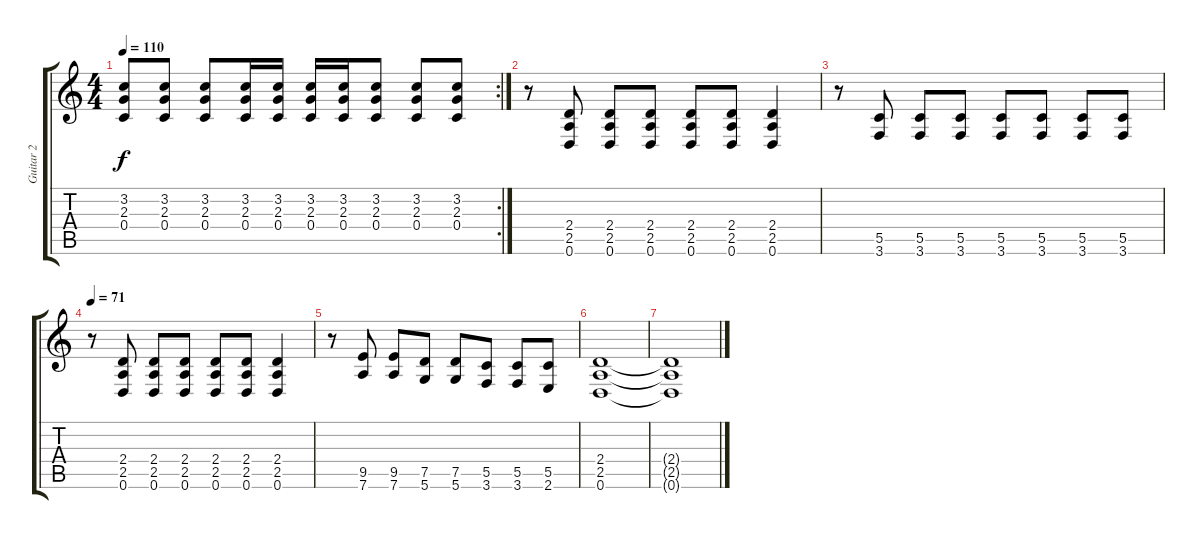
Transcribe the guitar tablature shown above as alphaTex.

\track ("Guitar 2" "Guitar 2") {instrument distortionguitar}
\staff {score tabs}
\tuning (D4 A3 F3 C3 G2 D2) {hide}
\rc 2
\ts (4 4)
\tempo 110
\clef g2
\ks c
(3.2 2.3 0.4).8{dy f} (3.2 2.3 0.4).8 (3.2 2.3 0.4).8 (3.2 2.3 0.4).16 (3.2 2.3 0.4).16 (3.2 2.3 0.4).16 (3.2 2.3 0.4).16 (3.2 2.3 0.4).8 (3.2 2.3 0.4).8 (3.2 2.3 0.4).8 |
r.8 (2.4 2.5 0.6).8 (2.4 2.5 0.6).8 (2.4 2.5 0.6).8 (2.4 2.5 0.6).8 (2.4 2.5 0.6).8 (2.4 2.5 0.6).4 |
r.8 (5.5 3.6).8 (5.5 3.6).8 (5.5 3.6).8 (5.5 3.6).8 (5.5 3.6).8 (5.5 3.6).8 (5.5 3.6).8 |
\tempo 71
r.8 (2.4 2.5 0.6).8 (2.4 2.5 0.6).8 (2.4 2.5 0.6).8 (2.4 2.5 0.6).8 (2.4 2.5 0.6).8 (2.4 2.5 0.6).4 |
r.8 (9.5 7.6).8 (9.5 7.6).8 (7.5 5.6).8 (7.5 5.6).8 (5.5 3.6).8 (5.5 3.6).8 (5.5 2.6).8 |
(2.4 2.5 0.6).1{volume 0} |
(2.4{t} 2.5{t} 0.6{t}).1
